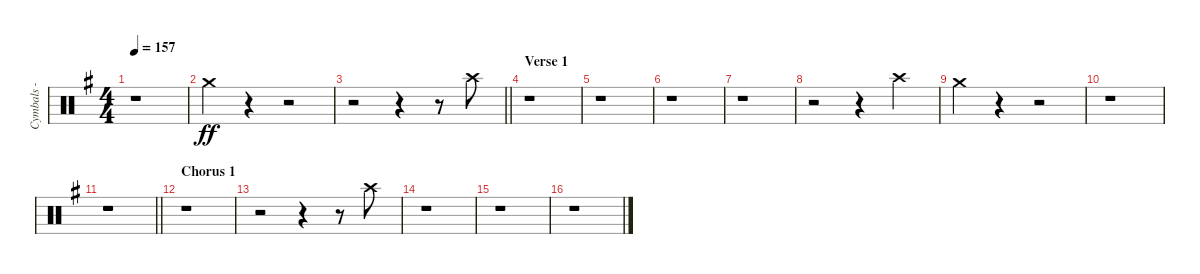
\track ("Cymbals - crash" "Cymbals - ") {instrument percussion}
\staff {score}
\articulation defaults
\ts (4 4)
\tempo 157
\clef neutral
\ks g
r.1{dy ff} |
"Crash medium (hit)".4 r.4 r.2 |
\barLineRight lightlight
r.2 r.4 r.8 "Crash high (hit)".8 |
\section ("" "Verse 1")
r.1 |
r.1 |
r.1 |
r.1 |
r.2 r.4 "Crash high (hit)".4 |
"Crash medium (hit)".4 r.4 r.2 |
r.1 |
\barLineRight lightlight
r.1 |
\section ("" "Chorus 1")
r.1 |
r.2 r.4 r.8 "Crash high (hit)".8 |
r.1 |
r.1 |
r.1
